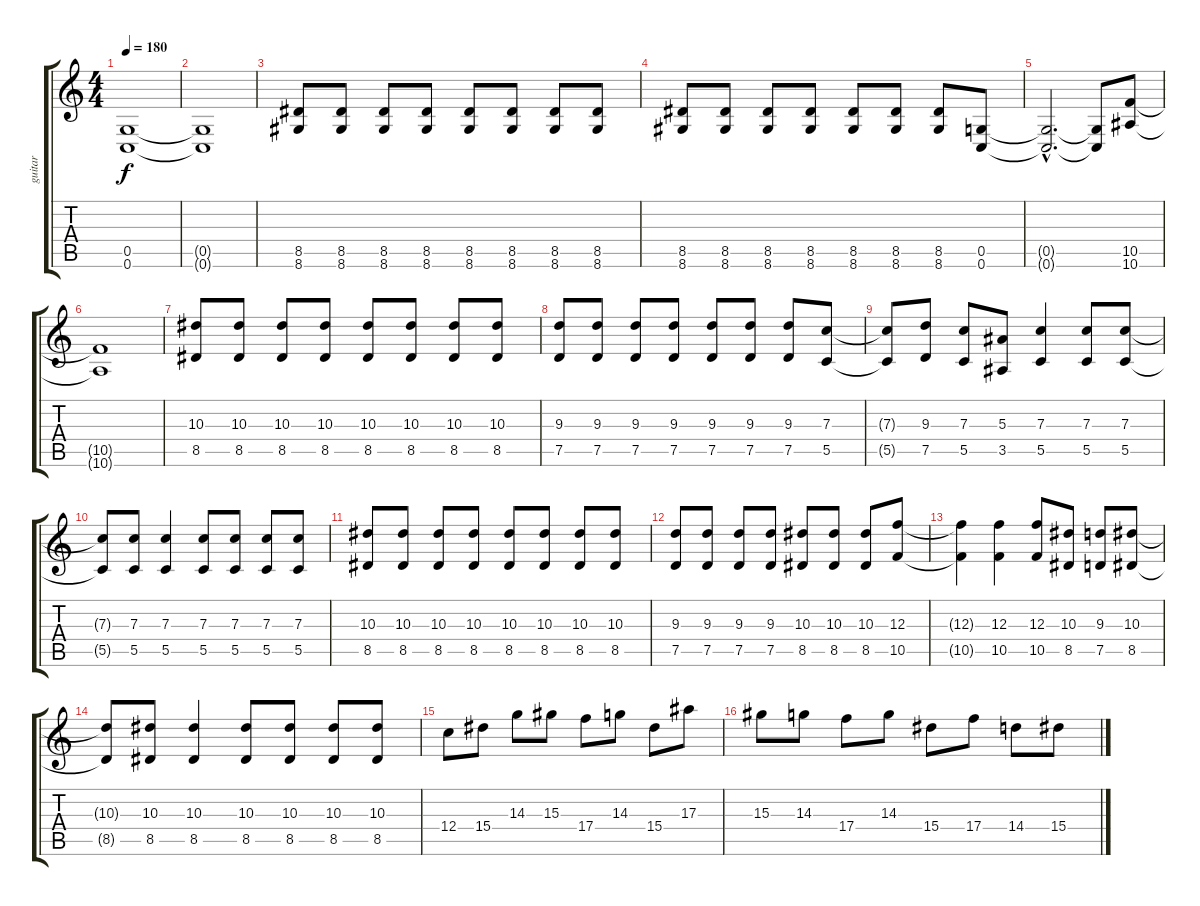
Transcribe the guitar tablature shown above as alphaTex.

\track ("guitar" "guitar") {instrument distortionguitar}
\staff {score tabs}
\tuning (D4 A3 F3 C3 G2 C2) {hide}
\ts (4 4)
\tempo 180
\clef g2
\ks c
(0.5{t} 0.6{t}).1{dy f} |
(0.5{t} 0.6{t}).1 |
(8.5 8.6).8 (8.5 8.6).8 (8.5 8.6).8 (8.5 8.6).8 (8.5 8.6).8 (8.5 8.6).8 (8.5 8.6).8 (8.5 8.6).8 |
(8.5 8.6).8 (8.5 8.6).8 (8.5 8.6).8 (8.5 8.6).8 (8.5 8.6).8 (8.5 8.6).8 (8.5 8.6).8 (0.5 0.6).8 |
(0.5{hac t} 0.6{hac t}).2{d} (0.5{t} 0.6{t}).8 (10.5 10.6).8 |
(10.5{t} 10.6{t}).1 |
(10.3 8.5).8 (10.3 8.5).8 (10.3 8.5).8 (10.3 8.5).8 (10.3 8.5).8 (10.3 8.5).8 (10.3 8.5).8 (10.3 8.5).8 |
(9.3 7.5).8 (9.3 7.5).8 (9.3 7.5).8 (9.3 7.5).8 (9.3 7.5).8 (9.3 7.5).8 (9.3 7.5).8 (7.3 5.5).8 |
(7.3{t} 5.5{t}).8 (9.3 7.5).8 (7.3 5.5).8 (5.3 3.5).8 (7.3 5.5).4 (7.3 5.5).8 (7.3 5.5).8 |
(7.3{t} 5.5{t}).8 (7.3 5.5).8 (7.3 5.5).4 (7.3 5.5).8 (7.3 5.5).8 (7.3 5.5).8 (7.3 5.5).8 |
(10.3 8.5).8 (10.3 8.5).8 (10.3 8.5).8 (10.3 8.5).8 (10.3 8.5).8 (10.3 8.5).8 (10.3 8.5).8 (10.3 8.5).8 |
(9.3 7.5).8 (9.3 7.5).8 (9.3 7.5).8 (9.3 7.5).8 (10.3 8.5).8 (10.3 8.5).8 (10.3 8.5).8 (12.3 10.5).8 |
(12.3{t} 10.5{t}).4 (12.3 10.5).4 (12.3 10.5).8 (10.3 8.5).8 (9.3 7.5).8 (10.3 8.5).8 |
(10.3{t} 8.5{t}).8 (10.3 8.5).8 (10.3 8.5).4 (10.3 8.5).8 (10.3 8.5).8 (10.3 8.5).8 (10.3 8.5).8 |
12.4.8 15.4.8 14.3.8 15.3.8 17.4.8 14.3.8 15.4.8 17.3.8 |
15.3.8 14.3.8 17.4.8 14.3.8 15.4.8 17.4.8 14.4.8 15.4.8
